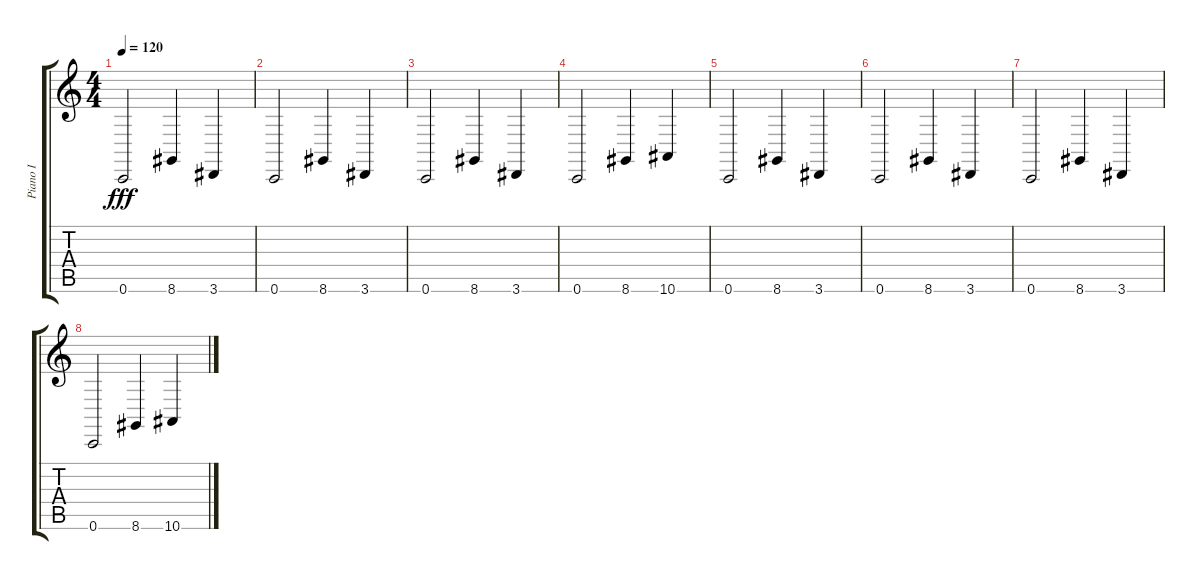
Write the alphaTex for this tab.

\track ("Piano I" "Piano I") {instrument brightacousticpiano}
\staff {score tabs}
\tuning (D4 A3 F3 C3 G2 C2) {hide}
\ts (4 4)
\tempo 120
\clef g2
\ks c
0.6.2{dy fff} 8.6.4 3.6.4 |
0.6.2 8.6.4 3.6.4 |
0.6.2 8.6.4 3.6.4 |
0.6.2 8.6.4 10.6.4 |
0.6.2 8.6.4 3.6.4 |
0.6.2 8.6.4 3.6.4 |
0.6.2 8.6.4 3.6.4 |
0.6.2 8.6.4 10.6.4
